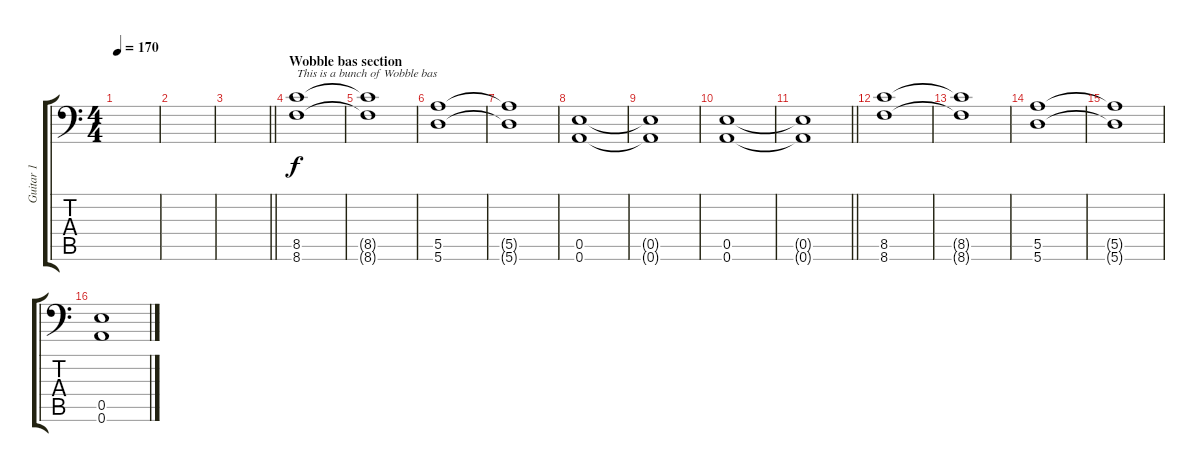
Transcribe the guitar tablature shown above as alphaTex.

\track ("Guitar 1" "Guitar 1") {instrument distortionguitar}
\staff {score tabs}
\tuning (B3 Gb3 D3 A2 E2 A1) {hide}
\ts (4 4)
\tempo 170
\clef f4
\ks c
|
|
\barLineRight lightlight
|
\section ("" "Wobble bas section")
(8.5 8.6).1{txt "This is a bunch of Wobble bas"} |
(8.5{t} 8.6{t}).1 |
(5.5 5.6).1 |
(5.5{t} 5.6{t}).1 |
(0.5 0.6).1 |
(0.5{t} 0.6{t}).1 |
(0.5 0.6).1 |
\barLineRight lightlight
(0.5{t} 0.6{t}).1 |
(8.5 8.6).1 |
(8.5{t} 8.6{t}).1 |
(5.5 5.6).1 |
(5.5{t} 5.6{t}).1 |
(0.5 0.6).1
